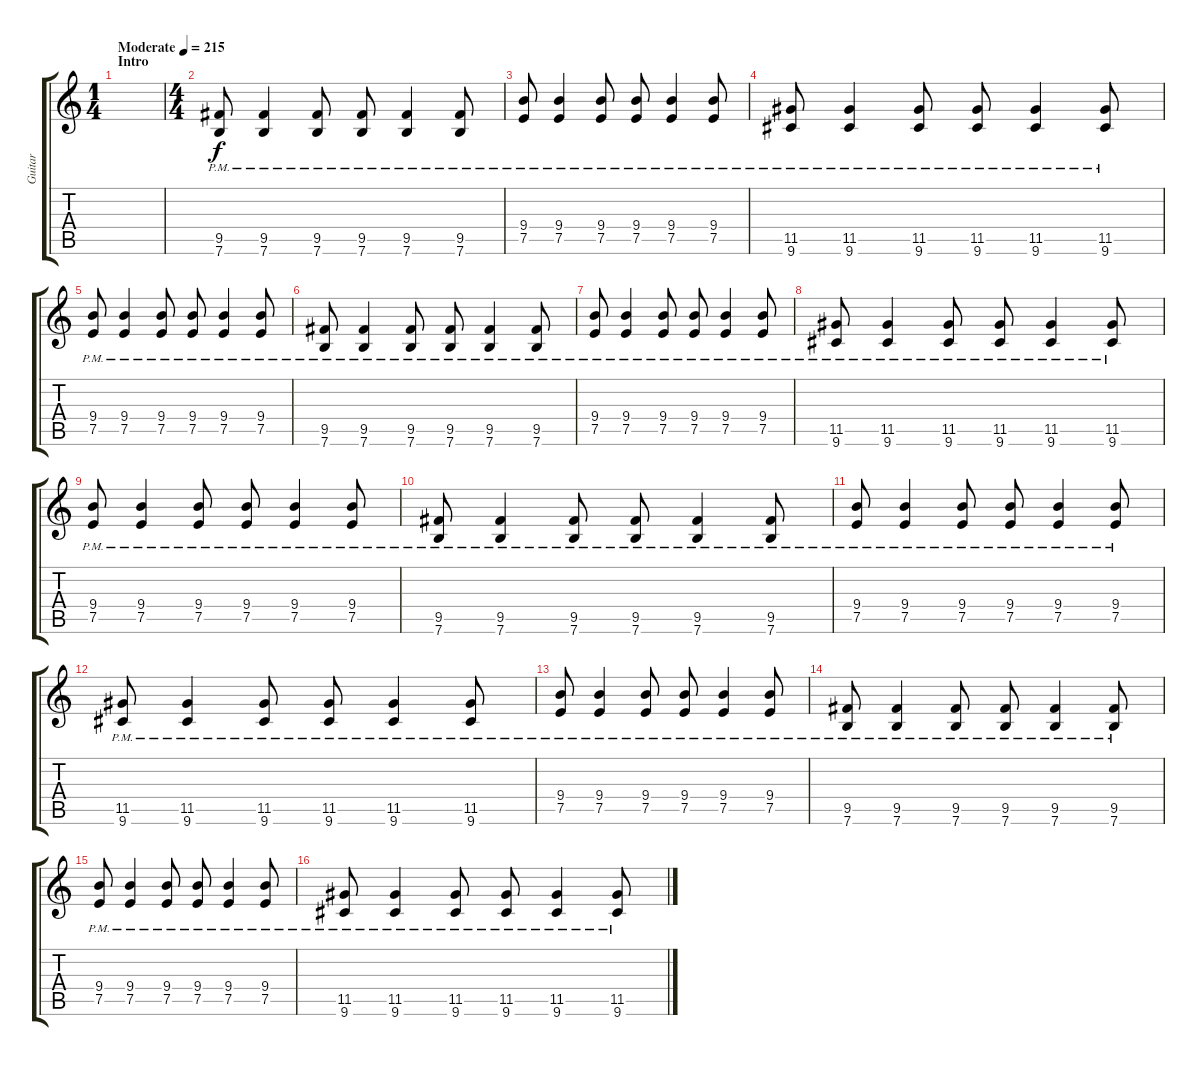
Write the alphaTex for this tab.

\track ("Guitar" "Guitar") {instrument distortionguitar}
\staff {score tabs}
\tuning (E4 B3 G3 D3 A2 E2) {hide}
\ts (1 4)
\section ("" "Intro")
\tempo (215 "Moderate")
\clef g2
\ks c
|
\ts (4 4)
(9.5{pm} 7.6{pm}).8 (9.5{pm} 7.6{pm}).4 (9.5{pm} 7.6{pm}).8 (9.5{pm} 7.6{pm}).8 (9.5{pm} 7.6{pm}).4 (9.5{pm} 7.6{pm}).8 |
(9.4{pm} 7.5{pm}).8 (9.4{pm} 7.5{pm}).4 (9.4{pm} 7.5{pm}).8 (9.4{pm} 7.5{pm}).8 (9.4{pm} 7.5{pm}).4 (9.4{pm} 7.5{pm}).8 |
(11.5{pm} 9.6{pm}).8 (11.5{pm} 9.6{pm}).4 (11.5{pm} 9.6{pm}).8 (11.5{pm} 9.6{pm}).8 (11.5{pm} 9.6{pm}).4 (11.5{pm} 9.6{pm}).8 |
(9.4{pm} 7.5{pm}).8 (9.4{pm} 7.5{pm}).4 (9.4{pm} 7.5{pm}).8 (9.4{pm} 7.5{pm}).8 (9.4{pm} 7.5{pm}).4 (9.4{pm} 7.5{pm}).8 |
(9.5{pm} 7.6{pm}).8 (9.5{pm} 7.6{pm}).4 (9.5{pm} 7.6{pm}).8 (9.5{pm} 7.6{pm}).8 (9.5{pm} 7.6{pm}).4 (9.5{pm} 7.6{pm}).8 |
(9.4{pm} 7.5{pm}).8 (9.4{pm} 7.5{pm}).4 (9.4{pm} 7.5{pm}).8 (9.4{pm} 7.5{pm}).8 (9.4{pm} 7.5{pm}).4 (9.4{pm} 7.5{pm}).8 |
(11.5{pm} 9.6{pm}).8 (11.5{pm} 9.6{pm}).4 (11.5{pm} 9.6{pm}).8 (11.5{pm} 9.6{pm}).8 (11.5{pm} 9.6{pm}).4 (11.5{pm} 9.6{pm}).8 |
(9.4{pm} 7.5{pm}).8 (9.4{pm} 7.5{pm}).4 (9.4{pm} 7.5{pm}).8 (9.4{pm} 7.5{pm}).8 (9.4{pm} 7.5{pm}).4 (9.4{pm} 7.5{pm}).8 |
(9.5{pm} 7.6{pm}).8 (9.5{pm} 7.6{pm}).4 (9.5{pm} 7.6{pm}).8 (9.5{pm} 7.6{pm}).8 (9.5{pm} 7.6{pm}).4 (9.5{pm} 7.6{pm}).8 |
(9.4{pm} 7.5{pm}).8 (9.4{pm} 7.5{pm}).4 (9.4{pm} 7.5{pm}).8 (9.4{pm} 7.5{pm}).8 (9.4{pm} 7.5{pm}).4 (9.4{pm} 7.5{pm}).8 |
(11.5{pm} 9.6{pm}).8 (11.5{pm} 9.6{pm}).4 (11.5{pm} 9.6{pm}).8 (11.5{pm} 9.6{pm}).8 (11.5{pm} 9.6{pm}).4 (11.5{pm} 9.6{pm}).8 |
(9.4{pm} 7.5{pm}).8 (9.4{pm} 7.5{pm}).4 (9.4{pm} 7.5{pm}).8 (9.4{pm} 7.5{pm}).8 (9.4{pm} 7.5{pm}).4 (9.4{pm} 7.5{pm}).8 |
(9.5{pm} 7.6{pm}).8 (9.5{pm} 7.6{pm}).4 (9.5{pm} 7.6{pm}).8 (9.5{pm} 7.6{pm}).8 (9.5{pm} 7.6{pm}).4 (9.5{pm} 7.6{pm}).8 |
(9.4{pm} 7.5{pm}).8 (9.4{pm} 7.5{pm}).4 (9.4{pm} 7.5{pm}).8 (9.4{pm} 7.5{pm}).8 (9.4{pm} 7.5{pm}).4 (9.4{pm} 7.5{pm}).8 |
(11.5{pm} 9.6{pm}).8 (11.5{pm} 9.6{pm}).4 (11.5{pm} 9.6{pm}).8 (11.5{pm} 9.6{pm}).8 (11.5{pm} 9.6{pm}).4 (11.5{pm} 9.6{pm}).8
